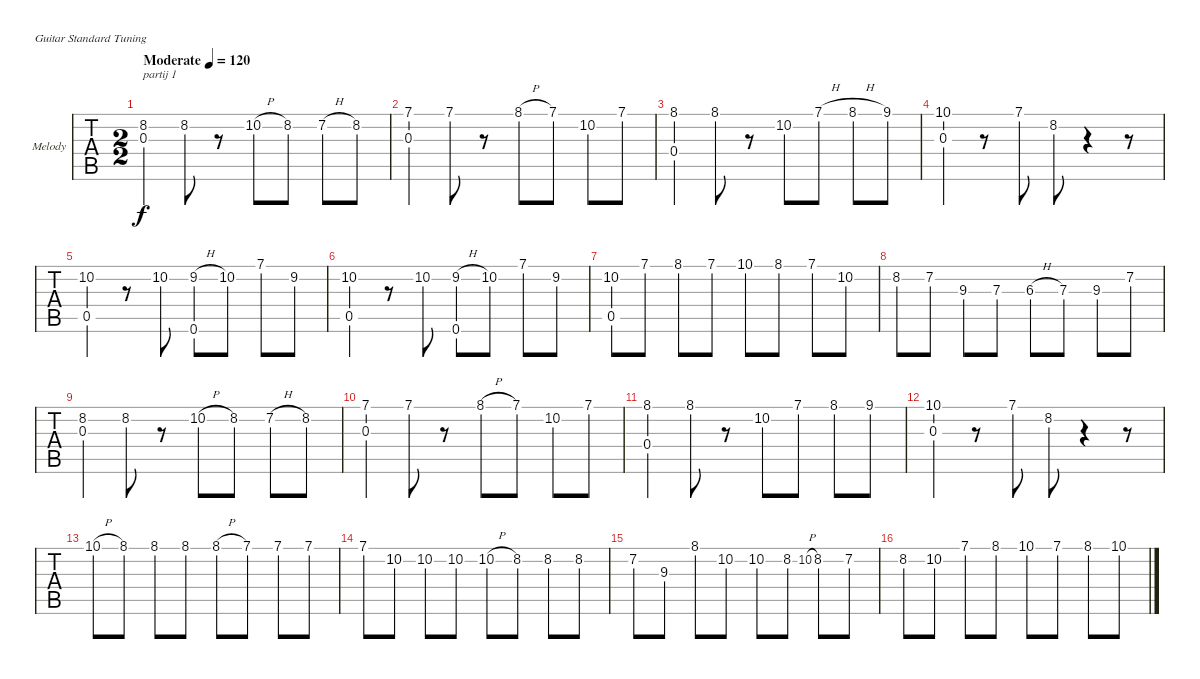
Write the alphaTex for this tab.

\bracketExtendMode groupsimilarinstruments
\firstSystemTrackNameOrientation horizontal
\otherSystemsTrackNameOrientation horizontal
\track ("Melody" "Melody") {instrument acousticguitarsteel}
\staff {tabs}
\tuning (E4 B3 G3 D3 A2 E2)
\ts (2 2)
\tempo (120 "Moderate")
\clef g2
\ks c
(8.2 0.3).4{txt "partij 1" dy f instrument acousticguitarsteel} 8.2.8 r.8 10.2{h}.8 8.2.8 7.2{h}.8 8.2.8 |
(7.1 0.3).4 7.1.8 r.8 8.1{h}.8 7.1.8 10.2.8 7.1.8 |
(8.1 0.4).4 8.1.8 r.8 10.2.8 7.1{h}.8 8.1{h}.8 9.1.8 |
(10.1 0.3).4 r.8 7.1.8 8.2.8 r.4 r.8 |
(10.2 0.5).4 r.8 10.2.8 (9.2{h} 0.6).8 10.2.8 7.1.8 9.2.8 |
(10.2 0.5).4 r.8 10.2.8 (9.2{h} 0.6).8 10.2.8 7.1.8 9.2.8 |
(10.2 0.5).8 7.1.8 8.1.8 7.1.8 10.1.8 8.1.8 7.1.8 10.2.8 |
8.2.8 7.2.8 9.3.8 7.3.8 6.3{h}.8 7.3.8 9.3.8 7.2.8 |
(8.2 0.3).4 8.2.8 r.8 10.2{h}.8 8.2.8 7.2{h}.8 8.2.8 |
(7.1 0.3).4 7.1.8 r.8 8.1{h}.8 7.1.8 10.2.8 7.1.8 |
(8.1 0.4).4 8.1.8 r.8 10.2.8 7.1.8 8.1.8 9.1.8 |
(10.1 0.3).4 r.8 7.1.8 8.2.8 r.4 r.8 |
10.1{h}.8 8.1.8 8.1.8 8.1.8 8.1{h}.8 7.1.8 7.1.8 7.1.8 |
7.1.8 10.2.8 10.2.8 10.2.8 10.2{h}.8 8.2.8 8.2.8 8.2.8 |
7.2.8 9.3.8 8.1.8 10.2.8 10.2.8 8.2.8 10.2{h}.8{gr} 8.2.8 7.2.8 |
8.2.8 10.2.8 7.1.8 8.1.8 10.1.8 7.1.8 8.1.8 10.1.8
